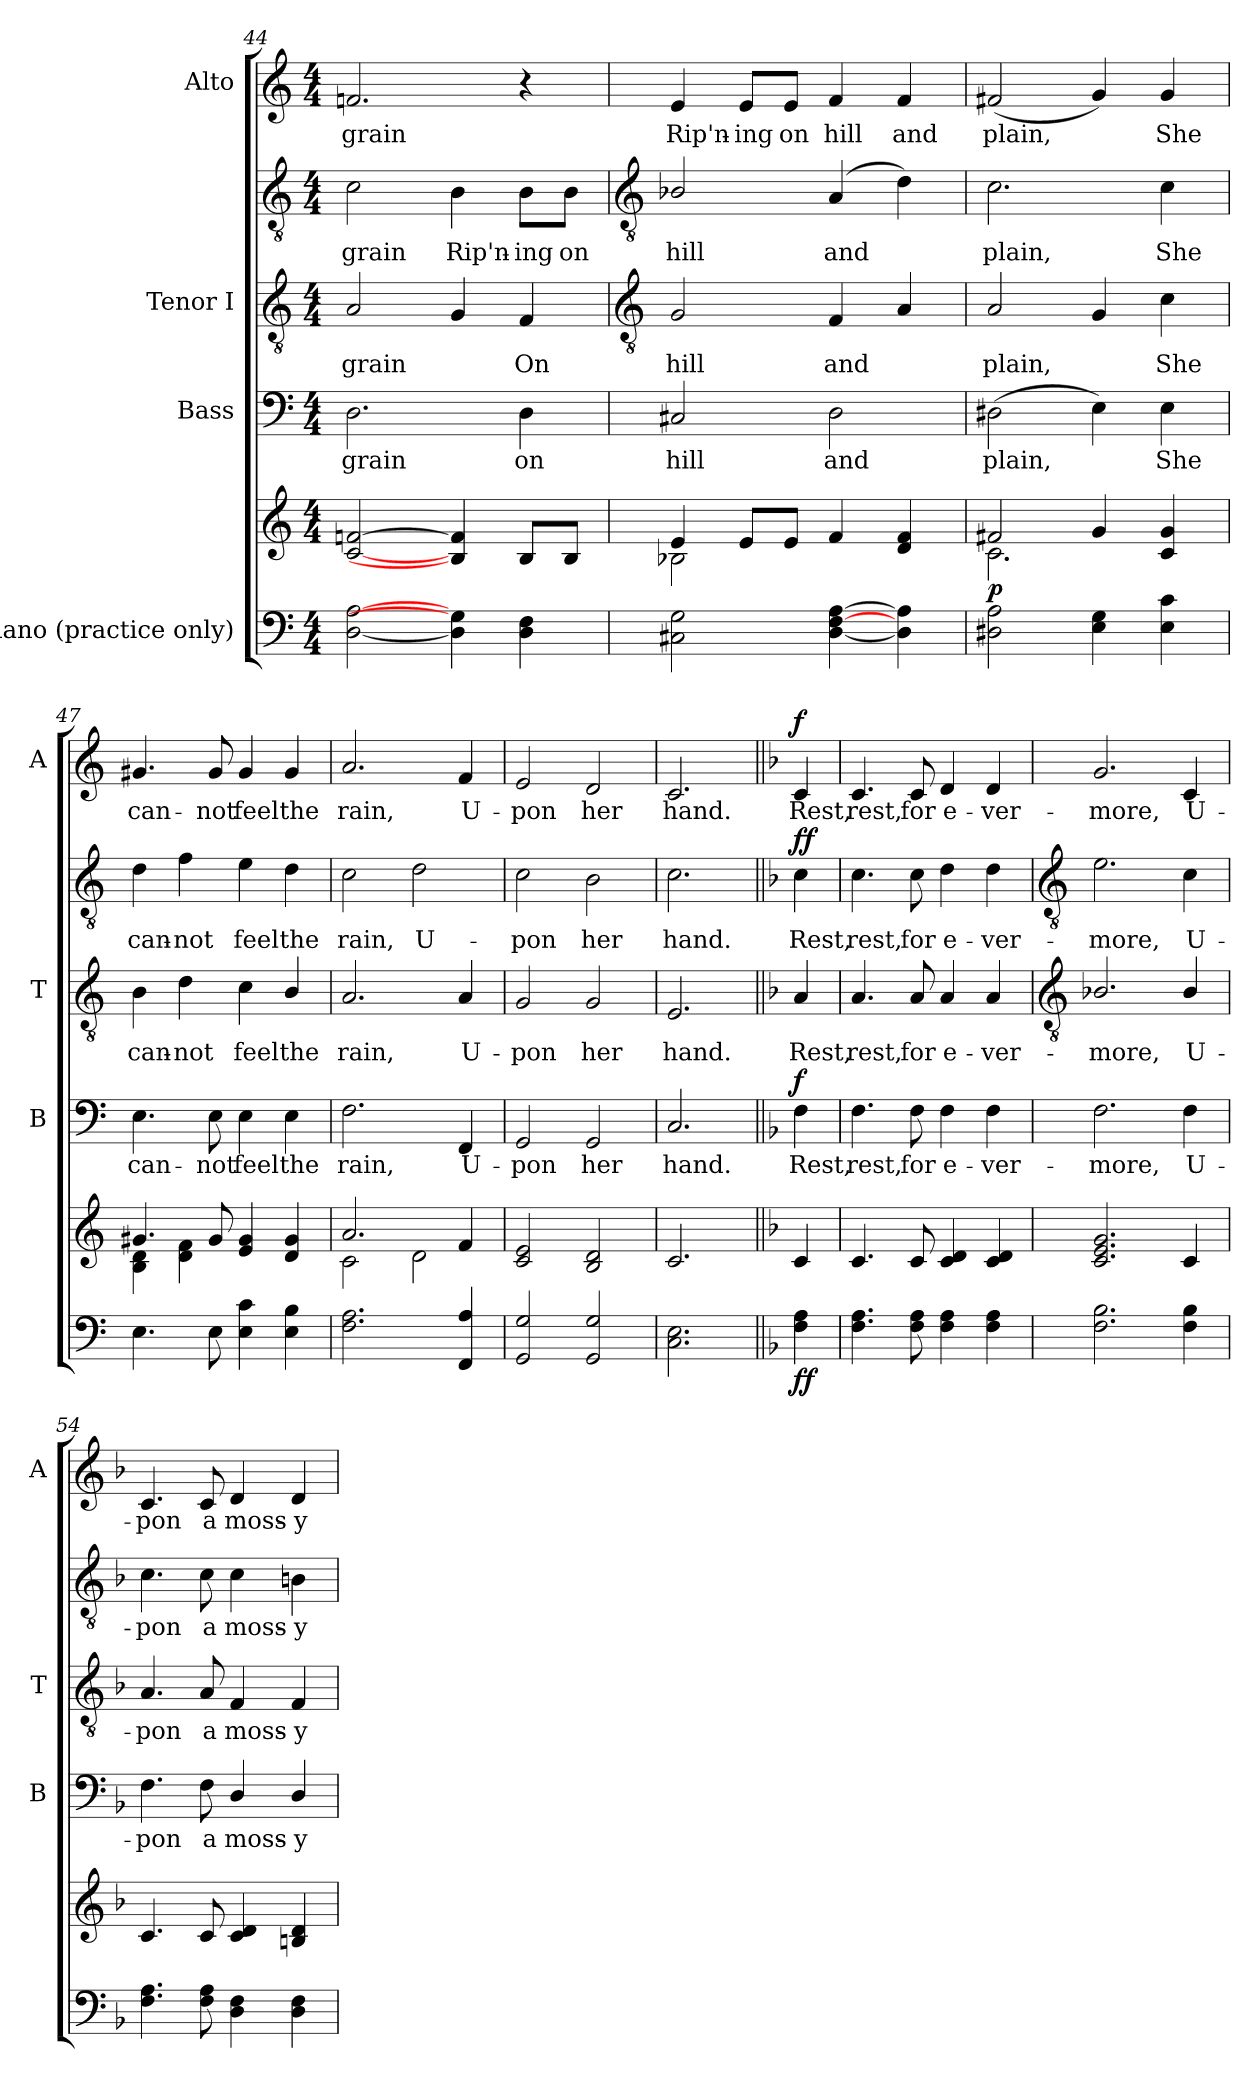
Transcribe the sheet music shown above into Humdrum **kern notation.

**kern	**kern	**dynam	**kern	**text	**dynam	**kern	**text	**kern	**text	**dynam	**kern	**text	**dynam
*part4	*part4	*part4	*part3	*part3	*part3	*part2	*part2	*part2	*part2	*part2	*part1	*part1	*part1
*staff6	*staff5	*staff5/6	*staff4	*staff4	*staff4	*staff3	*staff3	*staff2	*staff2	*staff2/3	*staff1	*staff1	*staff1
*I"Piano (practice only)	*	*	*I"Bass	*	*	*I"Tenor I	*	*	*	*	*I"Alto	*	*
*	*	*	*I'B	*	*	*I'T	*	*	*	*	*I'A	*	*
*clefF4	*clefG2	*	*clefF4	*	*	*clefGv2	*	*clefGv2	*	*	*clefG2	*	*
*k[]	*k[]	*	*k[]	*	*	*k[]	*	*k[]	*	*	*k[]	*	*
*C:	*C:	*	*C:	*	*	*C:	*	*C:	*	*	*C:	*	*
*M4/4	*M4/4	*	*M4/4	*	*	*M4/4	*	*M4/4	*	*	*M4/4	*	*
=44	=44	=44	=44	=44	=44	=44	=44	=44	=44	=44	=44	=44	=44
!	!	!	!	!LO:LY:b	!	!	!LO:LY:b	!	!LO:LY:b	!	!	!LO:LY:b	!
[2D [2A	[2c [2fn	.	2.D	grain	.	2A	grain	2c	grain	.	2.fn	grain	.
!	!	!	!	!	!	!	!	!	!LO:LY:b	!	!	!	!
4D] 4G]	4B] 4f]	.	.	.	.	4G	.	4B	Rip'n-	.	.	.	.
!	!	!	!	!LO:LY:b	!	!	!LO:LY:b	!	!LO:LY:b	!	!	!	!
4D 4F	8BL	.	4D	on	.	4F	On	8B\L	-ing	.	4r	.	.
!	!	!	!	!	!	!	!	!	!LO:LY:b	!	!	!	!
.	8BJ	.	.	.	.	.	.	8B\J	on	.	.	.	.
!!LO:LB:g=z
=45	=45	=45	=45	=45	=45	=45	=45	=45	=45	=45	=45	=45	=45
*	*	*	*	*	*	*clefGv2	*	*clefGv2	*	*	*	*	*
*	*^	*	*	*	*	*	*	*	*	*	*	*	*
!	!	!	!	!	!LO:LY:b	!	!	!LO:LY:b	!	!LO:LY:b	!	!	!LO:LY:b	!
2C#X 2G	4e/	2B-X\	.	2C#X	hill	.	2G/	hill	2B-X/	hill	.	4e	Rip'n-	.
!	!	!	!	!	!	!	!	!	!	!	!	!	!LO:LY:b	!
.	8e/L	.	.	.	.	.	.	.	.	.	.	8e/L	-ing	.
!	!	!	!	!	!	!	!	!	!	!	!	!	!LO:LY:b	!
.	8e/J	.	.	.	.	.	.	.	.	.	.	8e/J	on	.
!	!	!	!	!	!LO:LY:b	!	!	!LO:LY:b	!	!LO:LY:b	!	!	!LO:LY:b	!
[4D [4F [4A	4f/	2ryy	.	2D	and	.	4F	and	(<4A	and	.	4f	hill	.
!	!	!	!	!	!	!	!	!	!	!	!	!	!LO:LY:b	!
4D] 4A]	4d/ 4f/	.	.	.	.	.	4A	.	4d)	.	.	4f	and	.
=46	=46	=46	=46	=46	=46	=46	=46	=46	=46	=46	=46	=46	=46	=46
!	!	!	!LO:DY:b	!	!LO:LY:b	!	!	!LO:LY:b	!	!LO:LY:b	!	!	!LO:LY:b	!
2D#X 2A	2f#X/	2.c\	p	(>2D#X	plain,	.	2A	plain,	2.c	plain,	.	(<2f#X	plain,	.
4E 4G	4g/	.	.	4E)	.	.	4G	.	.	.	.	4g)	.	.
!	!	!	!	!	!LO:LY:b	!	!	!LO:LY:b	!	!LO:LY:b	!	!	!LO:LY:b	!
4E 4c	4c/ 4g/	4ryy	.	4E	She	.	4c	She	4c	She	.	4g	She	.
=47	=47	=47	=47	=47	=47	=47	=47	=47	=47	=47	=47	=47	=47	=47
!	!	!	!	!	!LO:LY:b	!	!	!LO:LY:b	!	!LO:LY:b	!	!	!LO:LY:b	!
4.E	4.g#X/	4B\ 4d\	.	4.E	can-	.	4B	can-	4d	can-	.	4.g#X	can-	.
!	!	!	!	!	!	!	!	!LO:LY:b	!	!LO:LY:b	!	!	!	!
.	.	4d\ 4f\	.	.	.	.	4d	-not	4f	-not	.	.	.	.
!	!	!	!	!	!LO:LY:b	!	!	!	!	!	!	!	!LO:LY:b	!
8E	8g#/	.	.	8E	-not	.	.	.	.	.	.	8g#	-not	.
!	!	!	!	!	!LO:LY:b	!	!	!LO:LY:b	!	!LO:LY:b	!	!	!LO:LY:b	!
4E 4c	4e/ 4g#/	2ryy	.	4E	feel	.	4c	feel	4e	feel	.	4g#	feel	.
!	!	!	!	!	!LO:LY:b	!	!	!LO:LY:b	!	!LO:LY:b	!	!	!LO:LY:b	!
4E 4B	4d/ 4g#/	.	.	4E	the	.	4B/	the	4d	the	.	4g#	the	.
=48	=48	=48	=48	=48	=48	=48	=48	=48	=48	=48	=48	=48	=48	=48
!	!	!	!	!	!LO:LY:b	!	!	!LO:LY:b	!	!LO:LY:b	!	!	!LO:LY:b	!
2.F 2.A	2.a/	2c\	.	2.F	rain,	.	2.A	-rain,	2c	rain,	.	2.a	rain,	.
!	!	!	!	!	!	!	!	!	!	!LO:LY:b	!	!	!	!
.	.	2d\	.	.	.	.	.	.	2d	U-	.	.	.	.
!	!	!	!	!	!LO:LY:b	!	!	!LO:LY:b	!	!	!	!	!LO:LY:b	!
4FF 4A	4f/	.	.	4FF	U-	.	4A	U-	.	.	.	4f	U-	.
=49	=49	=49	=49	=49	=49	=49	=49	=49	=49	=49	=49	=49	=49	=49
!	!	!	!	!	!LO:LY:b	!	!	!LO:LY:b	!	!LO:LY:b	!	!	!LO:LY:b	!
2GG 2G	2c/ 2e/	1ryy	.	2GG	-pon	.	2G/	pon	2c	-pon	.	2e	-pon	.
!	!	!	!	!	!LO:LY:b	!	!	!LO:LY:b	!	!LO:LY:b	!	!	!LO:LY:b	!
2GG 2G	2B/ 2d/	.	.	2GG	her	.	2G	her	2B	her	.	2d	her	.
=50	=50	=50	=50	=50	=50	=50	=50	=50	=50	=50	=50	=50	=50	=50
!	!	!	!	!	!LO:LY:b	!	!	!LO:LY:b	!	!LO:LY:b	!	!	!LO:LY:b	!
2.C 2.E	2.c/	2.ryy	.	2.C	hand.	.	2.E	hand.	2.c	hand.	.	2.c	hand.	.
=51||	=51||	=51||	=51||	=51||	=51||	=51||	=51||	=51||	=51||	=51||	=51||	=51||	=51||	=51||
*k[b-]	*k[b-]	*	*	*k[b-]	*	*	*k[b-]	*	*k[b-]	*	*	*k[b-]	*	*
*F:	*F:	*	*	*F:	*	*	*F:	*	*F:	*	*	*F:	*	*
!	!	!	!LO:DY:b=2	!	!LO:LY:b	!	!	!LO:LY:b	!	!LO:LY:b	!	!	!LO:LY:b	!
!	!	!	!LO:DY:n=1:b	!	!	!LO:DY:b	!	!	!	!	!LO:DY:b=2	!	!	!
!	!	!	!	!	!	!	!	!	!	!	!LO:DY:n=1:b	!	!	!LO:DY:b
4F 4A	4c/	4ryy	f f	4F	Rest,	f	4A	Rest,	4c	Rest,	f f	4c	Rest,	f
=52	=52	=52	=52	=52	=52	=52	=52	=52	=52	=52	=52	=52	=52	=52
!	!	!	!	!	!LO:LY:b	!	!	!LO:LY:b	!	!LO:LY:b	!	!	!LO:LY:b	!
4.F 4.A	4.c/	1ryy	.	4.F	rest,	.	4.A	-rest,	4.c	rest,	.	4.c	rest,	.
!	!	!	!	!	!LO:LY:b	!	!	!LO:LY:b	!	!LO:LY:b	!	!	!LO:LY:b	!
8F 8A	8c/	.	.	8F	for	.	8A	for	8c	for	.	8c	for	.
!	!	!	!	!	!LO:LY:b	!	!	!LO:LY:b	!	!LO:LY:b	!	!	!LO:LY:b	!
4F 4A	4c/ 4d/	.	.	4F	e-	.	4A	e-	4d	e-	.	4d	e-	.
!	!	!	!	!	!LO:LY:b	!	!	!LO:LY:b	!	!LO:LY:b	!	!	!LO:LY:b	!
4F 4A	4c/ 4d/	.	.	4F	-ver-	.	4A	-ver-	4d	-ver-	.	4d	-ver-	.
*	*v	*v	*	*	*	*	*	*	*	*	*	*	*	*
!!LO:LB:g=z
=53	=53	=53	=53	=53	=53	=53	=53	=53	=53	=53	=53	=53	=53
*	*	*	*	*	*	*clefGv2	*	*clefGv2	*	*	*	*	*
!	!	!	!	!LO:LY:b	!	!	!LO:LY:b	!	!LO:LY:b	!	!	!LO:LY:b	!
2.F 2.B-	2.c 2.e 2.g	.	2.F	-more,	.	2.B-X/	-more,	2.e	-more,	.	2.g	-more,	.
!	!	!	!	!LO:LY:b	!	!	!LO:LY:b	!	!LO:LY:b	!	!	!LO:LY:b	!
4F 4B-	4c	.	4F	U-	.	4B-/	U-	4c	U-	.	4c	U-	.
=54	=54	=54	=54	=54	=54	=54	=54	=54	=54	=54	=54	=54	=54
!	!	!	!	!LO:LY:b	!	!	!LO:LY:b	!	!LO:LY:b	!	!	!LO:LY:b	!
4.F 4.A	4.c	.	4.F	-pon	.	4.A/	pon	4.c	-pon	.	4.c	-pon	.
!	!	!	!	!LO:LY:b	!	!	!LO:LY:b	!	!LO:LY:b	!	!	!LO:LY:b	!
8F 8A	8c	.	8F	a	.	8A	a	8c	a	.	8c	a	.
!	!	!	!	!LO:LY:b	!	!	!LO:LY:b	!	!LO:LY:b	!	!	!LO:LY:b	!
4D\ 4F\	4c 4d	.	4D/	moss-	.	4F	moss-	4c	moss-	.	4d	moss-	.
!	!	!	!	!LO:LY:b	!	!	!LO:LY:b	!	!LO:LY:b	!	!	!LO:LY:b	!
4D\ 4F\	4Bn 4d	.	4D/	-y	.	4F	-y	4Bn	-y	.	4d	-y	.
=	=	=	=	=	=	=	=	=	=	=	=	=	=
*-	*-	*-	*-	*-	*-	*-	*-	*-	*-	*-	*-	*-	*-
